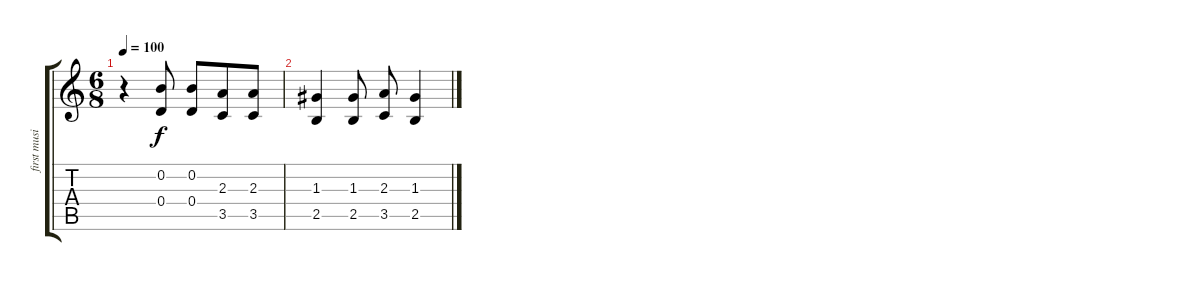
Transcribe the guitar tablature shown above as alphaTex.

\track ("first music + vocal (ebi)" "first musi") {instrument acousticguitarsteel}
\staff {score tabs}
\tuning (E4 B3 G3 D3 A2 E2) {hide}
\ts (6 8)
\tempo 100
\clef g2
\ks c
r.4{dy f} (0.2 0.4).8 (0.2 0.4).8 (2.3 3.5).8 (2.3 3.5).8 |
(1.3 2.5).4 (1.3 2.5).8 (2.3 3.5).8 (1.3 2.5).4
